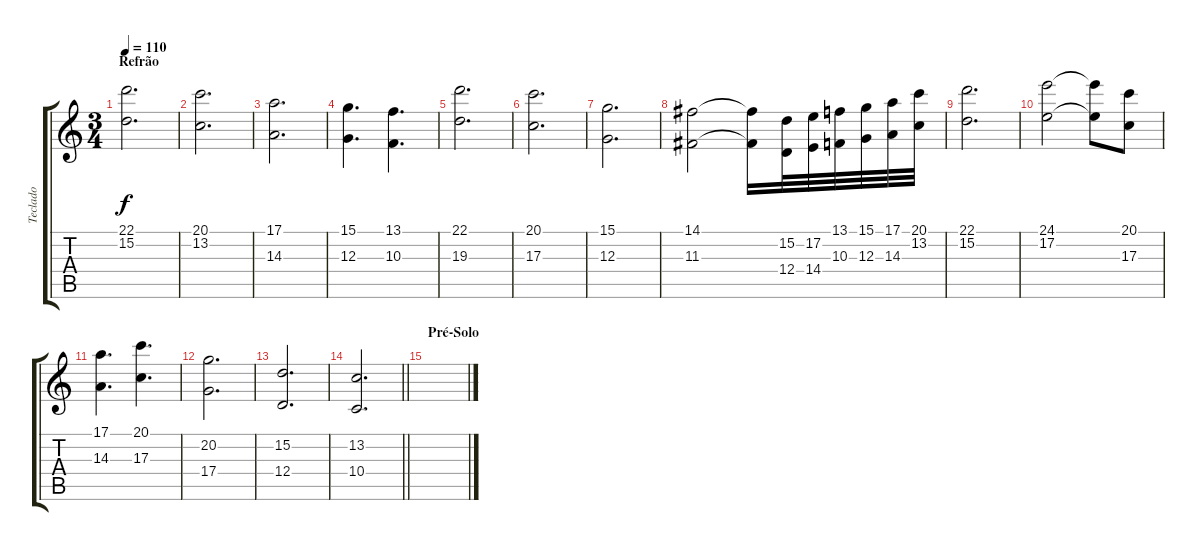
\track ("Teclado" "Teclado") {instrument stringensemble1}
\staff {score tabs}
\tuning (E4 B3 G3 D3 A2 E2) {hide}
\ts (3 4)
\section ("" "Refrão")
\tempo 110
\clef g2
\ks c
(22.1 15.2).2{d dy f} |
(20.1 13.2).2{d} |
(17.1 14.3).2{d} |
(15.1 12.3).4{d} (13.1 10.3).4{d} |
(22.1 19.3).2{d} |
(20.1 17.3).2{d} |
(15.1 12.3).2{d} |
(14.1 11.3).2 (14.1{t} 11.3{t}).16 (15.2 12.4).32 (17.2 14.4).32 (13.1 10.3).32 (15.1 12.3).32 (17.1 14.3).32 (20.1 13.2).32 |
(22.1 15.2).2{d} |
(24.1 17.2).2 (24.1{t} 17.2{t}).8 (20.1 17.3).8 |
(17.1 14.3).4{d} (20.1 17.3).4{d} |
(20.2 17.4).2{d} |
(15.2 12.4).2{d} |
\barLineRight lightlight
(13.2 10.4).2{d} |
\section ("" "Pré-Solo")
